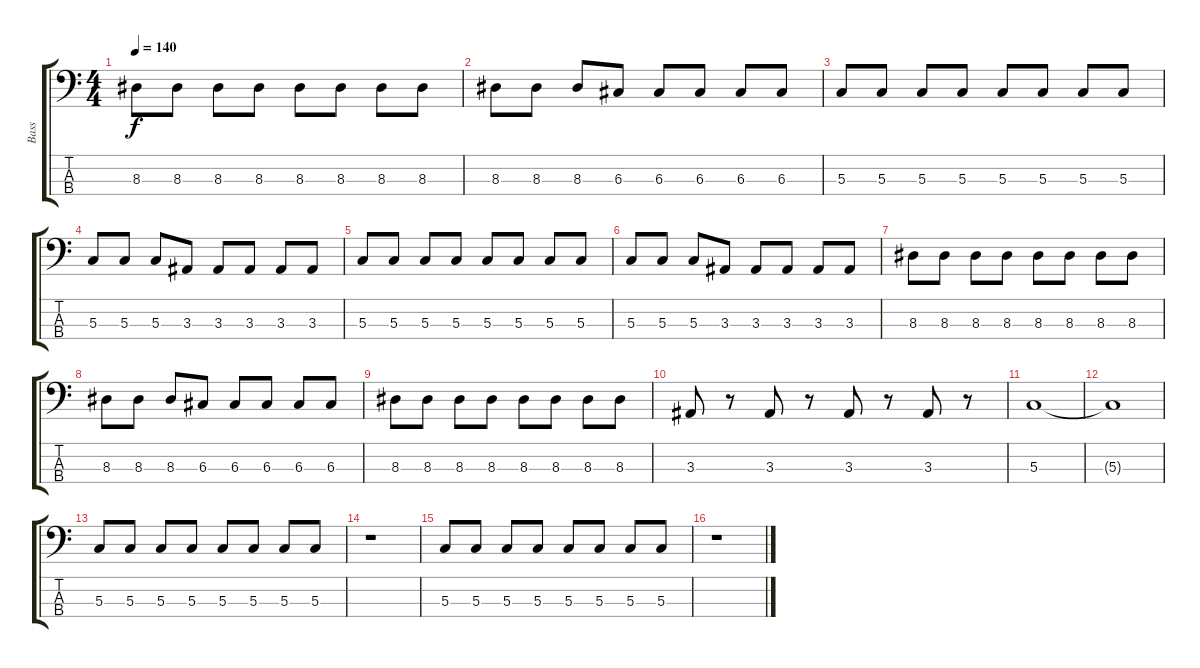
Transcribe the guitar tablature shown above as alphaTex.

\track ("Bass" "Bass") {instrument electricbassfinger}
\staff {score tabs}
\tuning (F2 C2 G1 D1) {hide}
\ts (4 4)
\tempo 140
\clef f4
\ks c
8.3.8{dy f} 8.3.8 8.3.8 8.3.8 8.3.8 8.3.8 8.3.8 8.3.8 |
8.3.8 8.3.8 8.3.8 6.3.8 6.3.8 6.3.8 6.3.8 6.3.8 |
5.3.8 5.3.8 5.3.8 5.3.8 5.3.8 5.3.8 5.3.8 5.3.8 |
5.3.8 5.3.8 5.3.8 3.3.8 3.3.8 3.3.8 3.3.8 3.3.8 |
5.3.8 5.3.8 5.3.8 5.3.8 5.3.8 5.3.8 5.3.8 5.3.8 |
5.3.8 5.3.8 5.3.8 3.3.8 3.3.8 3.3.8 3.3.8 3.3.8 |
8.3.8 8.3.8 8.3.8 8.3.8 8.3.8 8.3.8 8.3.8 8.3.8 |
8.3.8 8.3.8 8.3.8 6.3.8 6.3.8 6.3.8 6.3.8 6.3.8 |
8.3.8 8.3.8 8.3.8 8.3.8 8.3.8 8.3.8 8.3.8 8.3.8 |
3.3.8 r.8 3.3.8 r.8 3.3.8 r.8 3.3.8 r.8 |
5.3.1 |
5.3{t}.1 |
5.3.8 5.3.8 5.3.8 5.3.8 5.3.8 5.3.8 5.3.8 5.3.8 |
r.1 |
5.3.8 5.3.8 5.3.8 5.3.8 5.3.8 5.3.8 5.3.8 5.3.8 |
r.1
